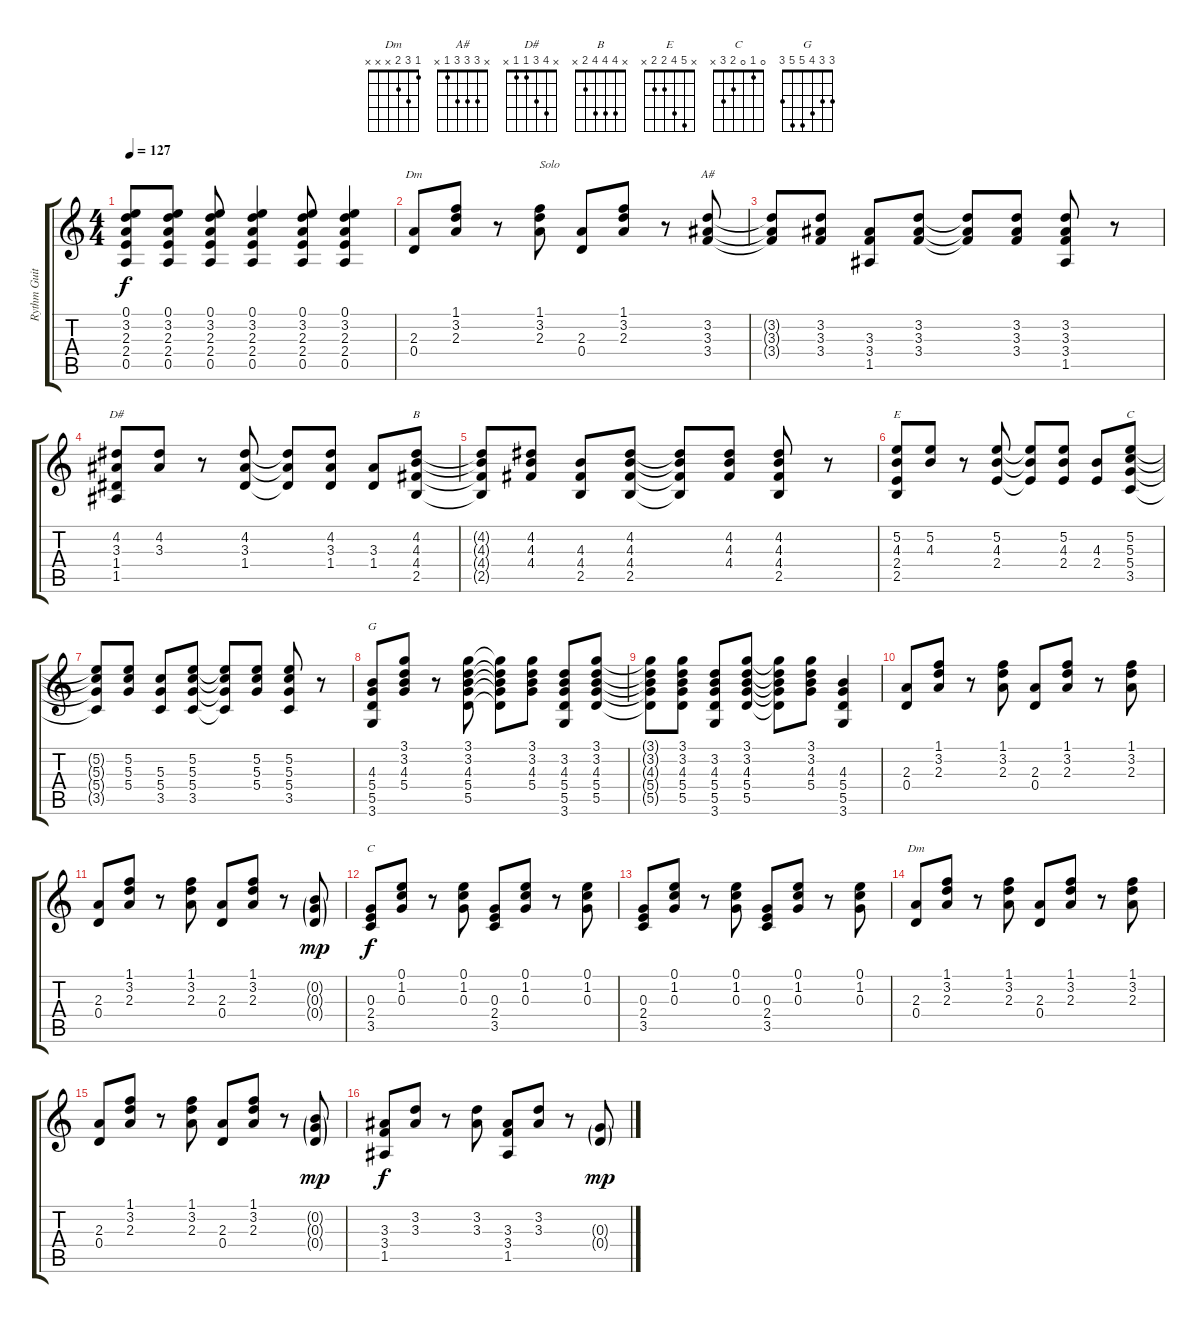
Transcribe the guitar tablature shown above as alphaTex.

\track ("Rythm Guitar" "Rythm Guit") {instrument acousticguitarsteel}
\staff {score tabs}
\tuning (E4 B3 G3 D3 A2 E2) {hide}
\chord ("Dm" 1 3 2 0 x x)
\chord ("A#" x 3 3 3 1 x)
\chord ("D#" x 4 3 1 1 x)
\chord ("B" x 4 4 4 2 x)
\chord ("E" x 5 4 2 2 x)
\chord ("C" x 5 5 5 3 x)
\chord ("G" 3 3 4 5 5 3)
\chord ("C" 0 1 0 2 3 x)
\chord ("Dm" 1 3 2 x x x)
\ts (4 4)
\tempo 127
\clef g2
\ks c
(0.1{t} 3.2{t} 2.3{t} 2.4{t} 0.5{t}).8{dy f} (0.1 3.2 2.3 2.4 0.5).8 (0.1 3.2 2.3 2.4 0.5).8 (0.1 3.2 2.3 2.4 0.5).4 (0.1 3.2 2.3 2.4 0.5).8 (0.1 3.2 2.3 2.4 0.5).4 |
(2.3 0.4).8{ch "Dm"} (1.1 3.2 2.3).8 r.8 (1.1 3.2 2.3).8{txt "Solo"} (2.3 0.4).8 (1.1 3.2 2.3).8 r.8 (3.2 3.3 3.4).8{ch "A#"} |
(3.2{t} 3.3{t} 3.4{t}).8 (3.2 3.3 3.4).8 (3.3 3.4 1.5).8 (3.2 3.3 3.4).8 (3.2{t} 3.3{t} 3.4{t}).8 (3.2 3.3 3.4).8 (3.2 3.3 3.4 1.5).8 r.8 |
(4.2 3.3 1.4 1.5).8{ch "D#"} (4.2 3.3).8 r.8 (4.2 3.3 1.4).8 (4.2{t} 3.3{t} 1.4{t}).8 (4.2 3.3 1.4).8 (3.3 1.4).8 (4.2 4.3 4.4 2.5).8{ch "B"} |
(4.2{t} 4.3{t} 4.4{t} 2.5{t}).8 (4.2 4.3 4.4).8 (4.3 4.4 2.5).8 (4.2 4.3 4.4 2.5).8 (4.2{t} 4.3{t} 4.4{t} 2.5{t}).8 (4.2 4.3 4.4).8 (4.2 4.3 4.4 2.5).8 r.8 |
(5.2 4.3 2.4 2.5).8{ch "E"} (5.2 4.3).8 r.8 (5.2 4.3 2.4).8 (5.2{t} 4.3{t} 2.4{t}).8 (5.2 4.3 2.4).8 (4.3 2.4).8 (5.2 5.3 5.4 3.5).8{ch "C"} |
(5.2{t} 5.3{t} 5.4{t} 3.5{t}).8 (5.2 5.3 5.4).8 (5.3 5.4 3.5).8 (5.2 5.3 5.4 3.5).8 (5.2{t} 5.3{t} 5.4{t} 3.5{t}).8 (5.2 5.3 5.4).8 (5.2 5.3 5.4 3.5).8 r.8 |
(4.3 5.4 5.5 3.6).8{ch "G"} (3.1 3.2 4.3 5.4).8 r.8 (3.1 3.2 4.3 5.4 5.5).8 (3.1{t} 3.2{t} 4.3{t} 5.4{t} 5.5{t}).8 (3.1 3.2 4.3 5.4).8 (3.2 4.3 5.4 5.5 3.6).8 (3.1 3.2 4.3 5.4 5.5).8 |
(3.1{t} 3.2{t} 4.3{t} 5.4{t} 5.5{t}).8 (3.1 3.2 4.3 5.4 5.5).8 (3.2 4.3 5.4 5.5 3.6).8 (3.1 3.2 4.3 5.4 5.5).8 (3.1{t} 3.2{t} 4.3{t} 5.4{t} 5.5{t}).8 (3.1 3.2 4.3 5.4).8 (4.3 5.4 5.5 3.6).4 |
(2.3 0.4).8 (1.1 3.2 2.3).8 r.8 (1.1 3.2 2.3).8 (2.3 0.4).8 (1.1 3.2 2.3).8 r.8 (1.1 3.2 2.3).8 |
(2.3 0.4).8 (1.1 3.2 2.3).8 r.8 (1.1 3.2 2.3).8 (2.3 0.4).8 (1.1 3.2 2.3).8 r.8 (0.2{g} 0.3{g} 0.4{g}).8{dy mp} |
(0.3 2.4 3.5).8{ch "C" dy f} (0.1 1.2 0.3).8 r.8 (0.1 1.2 0.3).8 (0.3 2.4 3.5).8 (0.1 1.2 0.3).8 r.8 (0.1 1.2 0.3).8 |
(0.3 2.4 3.5).8 (0.1 1.2 0.3).8 r.8 (0.1 1.2 0.3).8 (0.3 2.4 3.5).8 (0.1 1.2 0.3).8 r.8 (0.1 1.2 0.3).8 |
(2.3 0.4).8{ch "Dm"} (1.1 3.2 2.3).8 r.8 (1.1 3.2 2.3).8 (2.3 0.4).8 (1.1 3.2 2.3).8 r.8 (1.1 3.2 2.3).8 |
(2.3 0.4).8 (1.1 3.2 2.3).8 r.8 (1.1 3.2 2.3).8 (2.3 0.4).8 (1.1 3.2 2.3).8 r.8 (0.2{g} 0.3{g} 0.4{g}).8{dy mp} |
(3.3 3.4 1.5).8{dy f} (3.2 3.3).8 r.8 (3.2 3.3).8 (3.3 3.4 1.5).8 (3.2 3.3).8 r.8 (0.3{g} 0.4{g}).8{dy mp}
